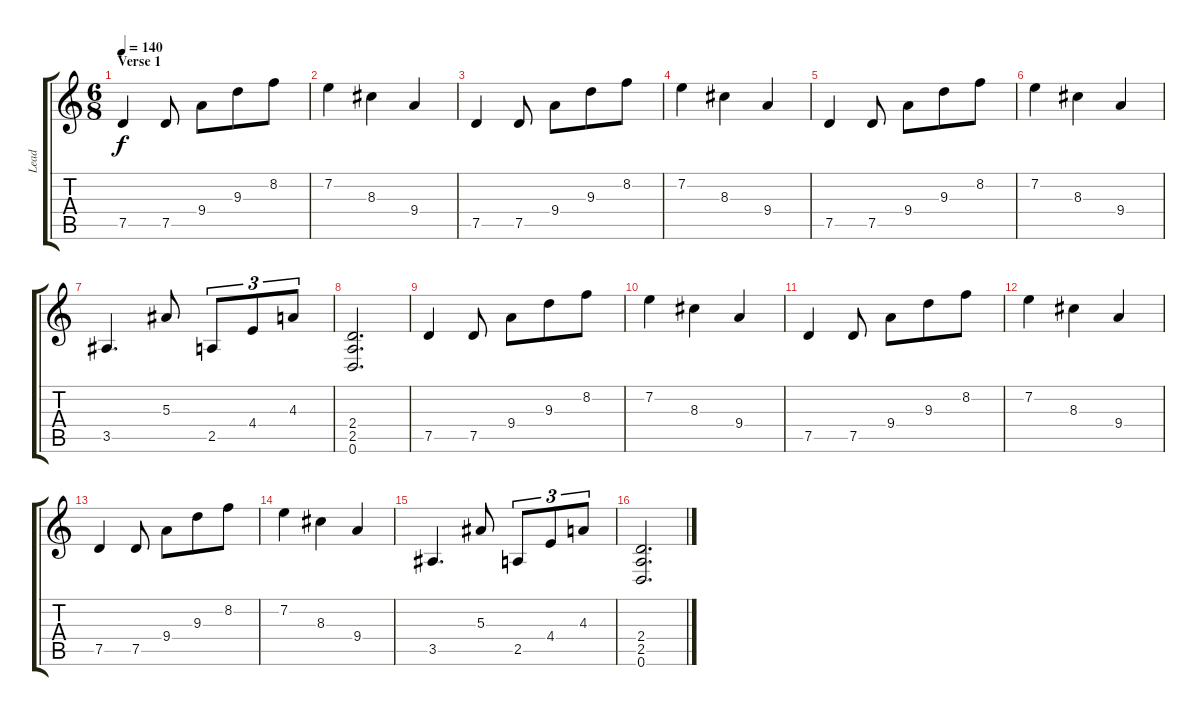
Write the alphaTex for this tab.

\track ("Lead" "Lead") {instrument distortionguitar}
\staff {score tabs}
\tuning (D4 A3 F3 C3 G2 D2) {hide}
\ts (6 8)
\section ("" "Verse 1")
\tempo 140
\clef g2
\ks c
7.5.4{dy f} 7.5.8 9.4.8 9.3.8 8.2.8 |
7.2.4 8.3.4 9.4.4 |
7.5.4 7.5.8 9.4.8 9.3.8 8.2.8 |
7.2.4 8.3.4 9.4.4 |
7.5.4 7.5.8 9.4.8 9.3.8 8.2.8 |
7.2.4 8.3.4 9.4.4 |
3.5.4{d} 5.3.8 2.5.8{tu (3 2)} 4.4.8{tu (3 2)} 4.3.8{tu (3 2)} |
(2.4 2.5 0.6).2{d} |
7.5.4 7.5.8 9.4.8 9.3.8 8.2.8 |
7.2.4 8.3.4 9.4.4 |
7.5.4 7.5.8 9.4.8 9.3.8 8.2.8 |
7.2.4 8.3.4 9.4.4 |
7.5.4 7.5.8 9.4.8 9.3.8 8.2.8 |
7.2.4 8.3.4 9.4.4 |
3.5.4{d} 5.3.8 2.5.8{tu (3 2)} 4.4.8{tu (3 2)} 4.3.8{tu (3 2)} |
(2.4 2.5 0.6).2{d}
